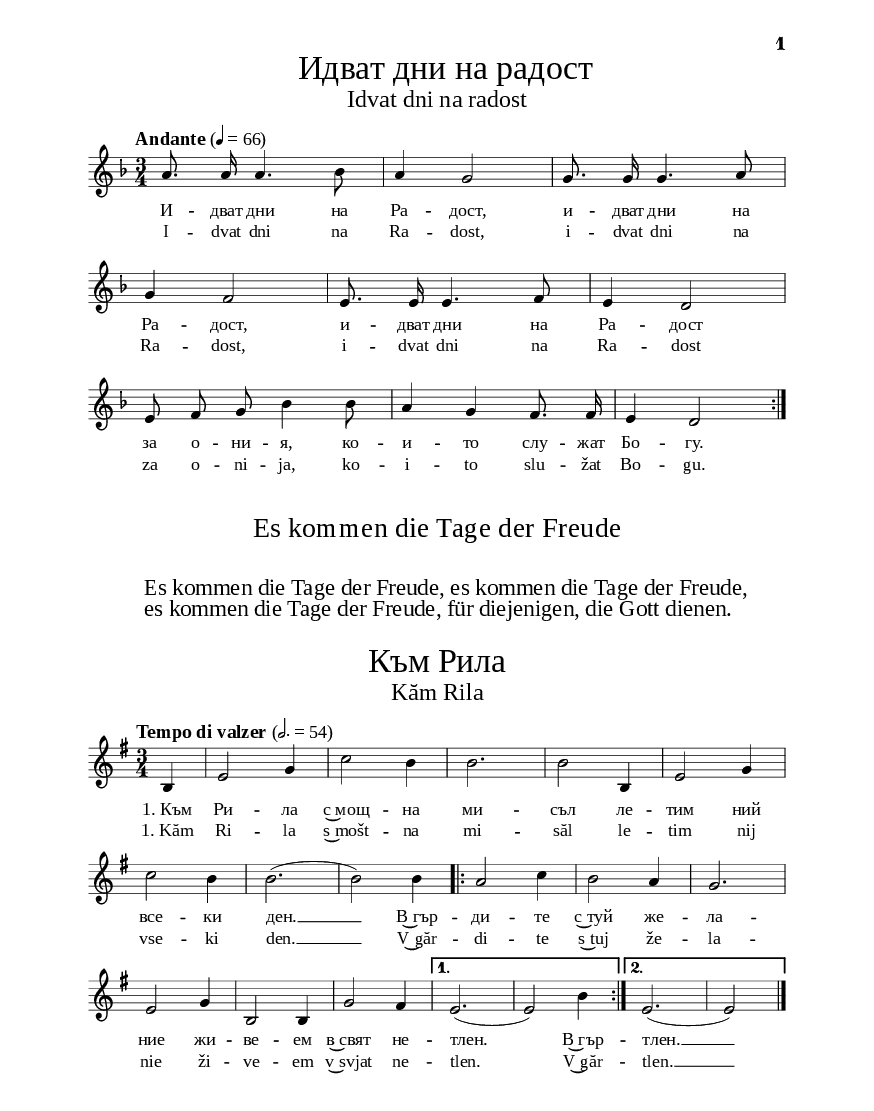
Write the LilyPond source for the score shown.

\version "2.24.2"

% include paper part and global functions
\include "include/globals.ily"

\bookpart {
  \label #'ref056_1
  \tocItem \markup "Идват дни на радост – Idvat dni na radost"
  \include "include/bookpart-paper.ily"
  \score {
    \include "include/score-layout.ily"

    \new Voice \absolute  {
      \clef treble
      \key d \minor
      \time 3/4
      \autoBeamOff
      \tempoFunc "Andante" 4 "66"
        a'8. a'16 a'4. bes'8 | a'4 g'2 | g'8. g'16 g'4. a'8 | \break
        g'4 f'2 | e'8. e'16 e'4. f'8 | e'4 d'2 | \break
        e'8 f'8 g'8 bes'4 bes'8 | a'4 g'4 f'8. f'16 | e'4 d'2 | \bar ":|."
    }

    \addlyrics {
      И -- дват дни на Ра -- дост, и -- дват дни на
      Ра -- дост, и -- дват дни на Ра -- дост
      за о -- ни -- я, ко -- и -- то слу -- жат Бо -- гу.
    }

    \addlyrics {
      I -- dvat dni na Ra -- dost, i -- dvat dni na
      Ra -- dost, i -- dvat dni na Ra -- dost
      za o -- ni -- ja, ko -- i -- to slu -- žat Bo -- gu.
    }


    \header {
      title = \titleFunc "  Идват дни на радост" "Idvat dni na radost"
    }

    \midi{}

  } % score

  % include foreign translation(s) of the song
  \markup \empty-two
  \version "2.24.4"

\markup \fill-line { \fontsize #deTitleFontSize "Es kommen die Tage der Freude" }
\markup \null
\markup \null
\markup \abs-fontsize #11 \override #`(baseline-skip . ,deCoupletBaselineSkip) {
  \fill-line {
    \hspace #0.1
    \column {
      \vspace #1
      \line {
        \bold "  "
        \column {   
      "Es kommen die Tage der Freude, es kommen die Tage der Freude,"
      "es kommen die Tage der Freude, für diejenigen, die Gott dienen."
     
        }
      }
    }\hspace #0.1
  }
}


  \markup \empty-two

    \label #'ref056_2
  \tocItem \markup "Към Рила – Kăm Rila"

  \include "include/bookpart-paper.ily"
  \score {
    \include "include/score-layout.ily"

    \new Voice \absolute  {
      \clef treble
      \key e \minor
      \time 3/4
      \tempoFunc "Tempo di valzer" 2. "54"
      \partial 4 b4 | e'2 g'4 | c''2 b'4 | b'2. | b'2 b4 | e'2 g'4 | \break
      c''2 b'4 | b'2. ( | b'2 ) b'4 |
      \repeat volta 2 {
        a'2 c''4 | b'2 a'4 | g'2. \break
        e'2 g'4 | b2 b4 | g'2 fis'4
      }
      \alternative {
        { e'2. ( | e'2 ) b'4 | }
        { e'2. ( | e'2 ) \bar "|." }
      }
    }

    \addlyrics {
      "1. Към" Ри -- ла с~мощ -- на ми -- съл ле -- тим ний
      все -- ки ден. __ В~гър -- ди -- те с~туй же -- ла --
      ние жи -- ве -- ем в~свят не -- тлен. В~гър -- тлен. __ 
    }

   \addlyrics {
      "1. Kăm" Ri -- la s~mošt -- na mi -- săl le -- tim nij
      vse -- ki den. __ V~găr -- di -- te s~tuj že -- la --
      nie ži -- ve -- em v~svjat ne -- tlen. V~găr -- tlen. __ 
    }

    \header {
      title = \titleFunc "Към Рила" "Kăm Rila"
    }

    \midi{}

  } % score

  \markup \fontsize #bgCoupletFontSize {
    \hspace #5
    \override #`(baseline-skip . ,bgCoupletBaselineSkip)
    \column {
     
      \line { 2. Отново ще се срещнем  }
      \line {   "   " при рилските очи. }
      \line {   "   " Тук нашата цигулка }
      \line {   "   " с нов тон ще зазвучи. }

      \line { " " }
      \line { 3. Душите ни  – цигулки }
      \line {   "   " ще леят красота, }
      \line {   "   " защото с тях ще свири  }
      \line {   "   " Доброто, Любовта. }

      \line { " " }
      \line { 4. Ще идем ний на Рила, }
      \line {   "   " ще видим Мусала, }
      \line {   "   " безкрайната Природа  }
      \line {   "   " и своя мил Баща. }
    }

    \hspace #5
    \override #`(baseline-skip . ,bgCoupletBaselineSkip)
      \column {
     
      \line { 2. Otnovo šte se sreštnem  }
      \line {   "   " pri rilskite oči. }
      \line {   "   " Tuk našata cigulka }
      \line {   "   " s nov ton šte zazvuči. }

      \line { " " }
      \line { 3. Dušite ni  – cigulki }
      \line {   "   " šte lejat krasota, }
      \line {   "   " zaštoto s tjah šte sviri  }
      \line {   "   " Dobroto, Ljubovta. }

      \line { " " }
      \line { 4. Šte idem nij na Rila, }
      \line {   "   " šte vidim Musala, }
      \line {   "   " bezkrajnata Priroda  }
      \line {   "   " i svoja mil Bašta. }
    } %column
  } % markup

  \markup \empty-two

  \version "2.24.3"

\markup \fill-line { \fontsize #deTitleFontSize "Ins Rila fliegen wir" }
\markup \null
\markup \null
\markup \abs-fontsize #10 {
   \hspace #5
  \override #`(baseline-skip . ,deCoupletBaselineSkip)

  \column {

    \line { 1. Ins Rila fliegen wir  }
    \line {   "   " mit machtvollem Gedanken jeden Tag.  }
    \line {   "   " Mit diesem Wunsch in der Brust }
    \line {   "   " leben wir in einer unvergänglichen Welt. }

     \vspace #0.5
    \line { 2. Wieder werden wir uns  }
    \line {   "   " bei den Rila-Augen treffen. }
    \line {   "   " Hier wird unsere Violine }
    \line {   "   " in neuem Klang ertönen. }



  }

   \hspace #1
  \override #`(baseline-skip . ,deCoupletBaselineSkip)
 

  \column { 
      
    \line { 3. Unsere Seelen – Geigen  }
    \line {   "   " werden Schönheit ausgießen, }
    \line {   "   " denn mit ihnen wird spielen  }
    \line {   "   " das Gute, die Liebe. }

    \vspace #0.5
    \line { 4. Wir werden ins Rila gehen, }
    \line {   "   " wir werden Musala sehen, }
    \line {   "   " die unendliche Natur  }
    \line {   "   " und unseren lieben Vater. }
  }



}



} % bookpart
